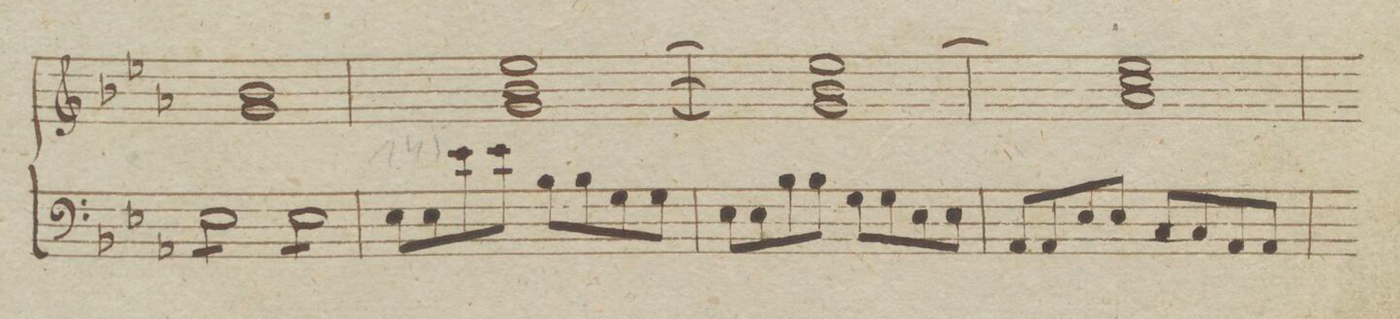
**kern	**dynam
*I"Organo	*
*clefF4	*
*k[b-e-a-]	*
*met(c)	*
*M4/4	*
8E-\L	.
8E-\	.
8E-\	.
8E-\J	.
8E-\L	.
8E-\	.
8E-\	.
8E-\J	.
*Xtremolo	*
=141	=141
8E-\L	.
8E-\	.
8e-\	.
8e-\J	.
8B-\L	.
8B-\	.
8G\	.
8G\J	.
=142	=142
8E-\L	.
8E-\	.
8B-\	.
8B-\J	.
8G\L	.
8G\	.
8E-\	.
8E-\J	.
=143	=143
8AA-/L	.
8AA-/	.
8E-/	.
8E-/J	.
8C/L	.
8C/	.
8AA-/	.
8AA-/J	.
=144	=144
*-	*-
